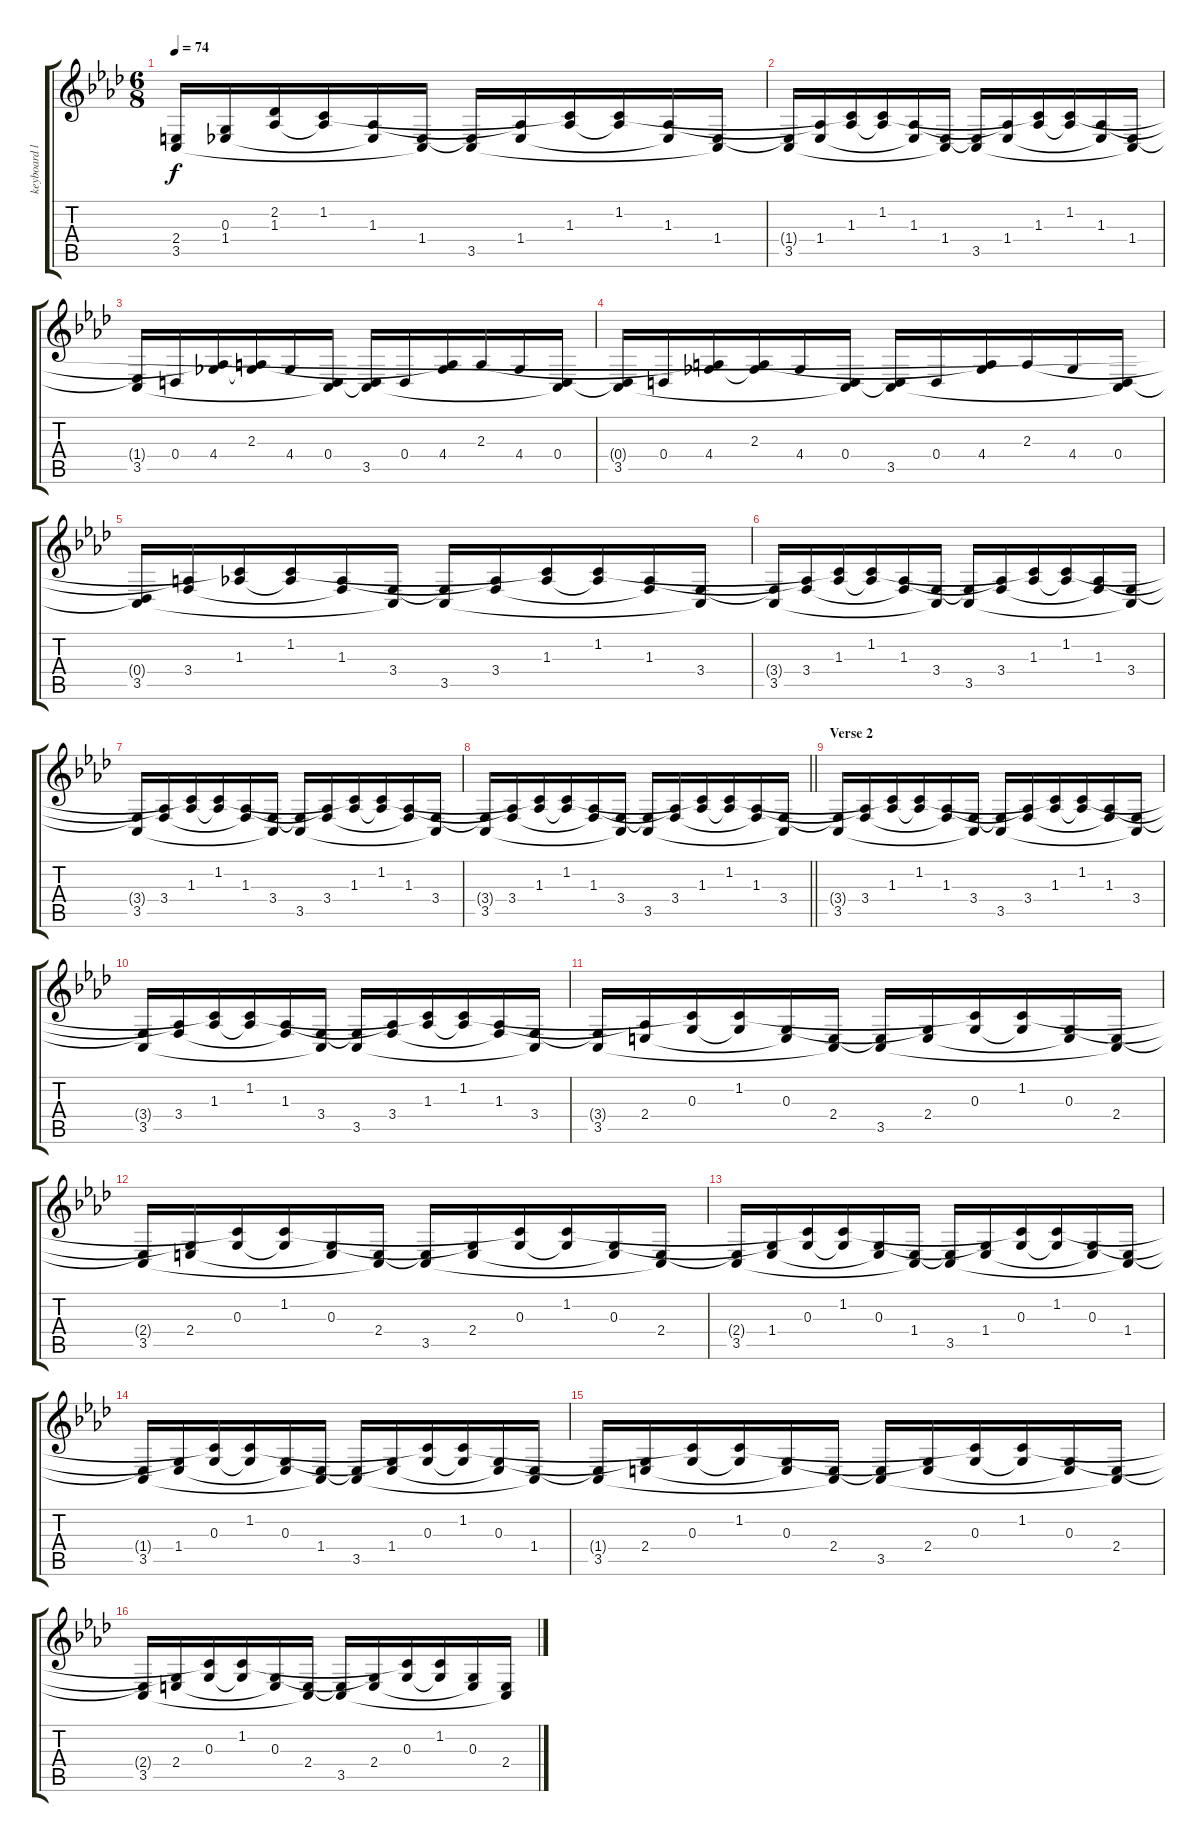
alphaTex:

\track ("keyboard low" "keyboard l") {instrument brightacousticpiano}
\staff {score tabs}
\tuning (E4 B3 G3 D3 A2 E2) {hide}
\ts (6 8)
\tempo 74
\clef g2
\ks ab
(2.4{t} 3.5).16{dy f} (0.3{t} 1.4).16 (2.2{t} 1.3).16 (1.2 1.3{t}).16 (1.3 1.4{t}).16 (1.4 3.5{t}).16 (1.4{t} 3.5).16 (1.3{t} 1.4).16 (1.2{t} 1.3).16 (1.2 1.3{t}).16 (1.3 1.4{t}).16 (1.4 3.5{t}).16 |
(1.4{t} 3.5).16 (1.3{t} 1.4).16 (1.2{t} 1.3).16 (1.2 1.3{t}).16 (1.3 1.4{t}).16 (1.4 3.5{t}).16 (1.4{t} 3.5).16 (1.3{t} 1.4).16 (1.2{t} 1.3).16 (1.2 1.3{t}).16 (1.3 1.4{t}).16 (1.4 3.5{t}).16 |
(1.4{t} 3.5).16 0.4.16 (1.3{t} 4.4).16 (2.3 4.4{t}).16 4.4.16 (0.4 3.5{t}).16 (0.4{t} 3.5).16 0.4.16 (2.3{t} 4.4).16 2.3.16 4.4.16 (0.4 3.5{t}).16 |
(0.4{t} 3.5).16 0.4.16 (2.3{t} 4.4).16 (2.3 4.4{t}).16 4.4.16 (0.4 3.5{t}).16 (0.4{t} 3.5).16 0.4.16 (2.3{t} 4.4).16 2.3.16 4.4.16 (0.4 3.5{t}).16 |
(0.4{t} 3.5).16 (2.3{t} 3.4).16 (1.2{t} 1.3).16 (1.2 1.3{t}).16 (1.3 3.4{t}).16 (3.4 3.5{t}).16 (3.4{t} 3.5).16 (1.3{t} 3.4).16 (1.2{t} 1.3).16 (1.2 1.3{t}).16 (1.3 3.4{t}).16 (3.4 3.5{t}).16 |
(3.4{t} 3.5).16 (1.3{t} 3.4).16 (1.2{t} 1.3).16 (1.2 1.3{t}).16 (1.3 3.4{t}).16 (3.4 3.5{t}).16 (3.4{t} 3.5).16 (1.3{t} 3.4).16 (1.2{t} 1.3).16 (1.2 1.3{t}).16 (1.3 3.4{t}).16 (3.4 3.5{t}).16 |
(3.4{t} 3.5).16 (1.3{t} 3.4).16 (1.2{t} 1.3).16 (1.2 1.3{t}).16 (1.3 3.4{t}).16 (3.4 3.5{t}).16 (3.4{t} 3.5).16 (1.3{t} 3.4).16 (1.2{t} 1.3).16 (1.2 1.3{t}).16 (1.3 3.4{t}).16 (3.4 3.5{t}).16 |
\barLineRight lightlight
(3.4{t} 3.5).16 (1.3{t} 3.4).16 (1.2{t} 1.3).16 (1.2 1.3{t}).16 (1.3 3.4{t}).16 (3.4 3.5{t}).16 (3.4{t} 3.5).16 (1.3{t} 3.4).16 (1.2{t} 1.3).16 (1.2 1.3{t}).16 (1.3 3.4{t}).16 (3.4 3.5{t}).16 |
\section ("" "Verse 2")
(3.4{t} 3.5).16 (1.3{t} 3.4).16 (1.2{t} 1.3).16 (1.2 1.3{t}).16 (1.3 3.4{t}).16 (3.4 3.5{t}).16 (3.4{t} 3.5).16 (1.3{t} 3.4).16 (1.2{t} 1.3).16 (1.2 1.3{t}).16 (1.3 3.4{t}).16 (3.4 3.5{t}).16 |
(3.4{t} 3.5).16 (1.3{t} 3.4).16 (1.2{t} 1.3).16 (1.2 1.3{t}).16 (1.3 3.4{t}).16 (3.4 3.5{t}).16 (3.4{t} 3.5).16 (1.3{t} 3.4).16 (1.2{t} 1.3).16 (1.2 1.3{t}).16 (1.3 3.4{t}).16 (3.4 3.5{t}).16 |
(3.4{t} 3.5).16 (1.3{t} 2.4).16 (1.2{t} 0.3).16 (1.2 0.3{t}).16 (0.3 2.4{t}).16 (2.4 3.5{t}).16 (2.4{t} 3.5).16 (0.3{t} 2.4).16 (1.2{t} 0.3).16 (1.2 0.3{t}).16 (0.3 2.4{t}).16 (2.4 3.5{t}).16 |
(2.4{t} 3.5).16 (0.3{t} 2.4).16 (1.2{t} 0.3).16 (1.2 0.3{t}).16 (0.3 2.4{t}).16 (2.4 3.5{t}).16 (2.4{t} 3.5).16 (0.3{t} 2.4).16 (1.2{t} 0.3).16 (1.2 0.3{t}).16 (0.3 2.4{t}).16 (2.4 3.5{t}).16 |
(2.4{t} 3.5).16 (0.3{t} 1.4).16 (1.2{t} 0.3).16 (1.2 0.3{t}).16 (0.3 1.4{t}).16 (1.4 3.5{t}).16 (1.4{t} 3.5).16 (0.3{t} 1.4).16 (1.2{t} 0.3).16 (1.2 0.3{t}).16 (0.3 1.4{t}).16 (1.4 3.5{t}).16 |
(1.4{t} 3.5).16 (0.3{t} 1.4).16 (1.2{t} 0.3).16 (1.2 0.3{t}).16 (0.3 1.4{t}).16 (1.4 3.5{t}).16 (1.4{t} 3.5).16 (0.3{t} 1.4).16 (1.2{t} 0.3).16 (1.2 0.3{t}).16 (0.3 1.4{t}).16 (1.4 3.5{t}).16 |
(1.4{t} 3.5).16 (0.3{t} 2.4).16 (1.2{t} 0.3).16 (1.2 0.3{t}).16 (0.3 2.4{t}).16 (2.4 3.5{t}).16 (2.4{t} 3.5).16 (0.3{t} 2.4).16 (1.2{t} 0.3).16 (1.2 0.3{t}).16 (0.3 2.4{t}).16 (2.4 3.5{t}).16 |
(2.4{t} 3.5).16 (0.3{t} 2.4).16 (1.2{t} 0.3).16 (1.2 0.3{t}).16 (0.3 2.4{t}).16 (2.4 3.5{t}).16 (2.4{t} 3.5).16 (0.3{t} 2.4).16 (1.2{t} 0.3).16 (1.2 0.3{t}).16 (0.3 2.4{t}).16 (2.4 3.5{t}).16
